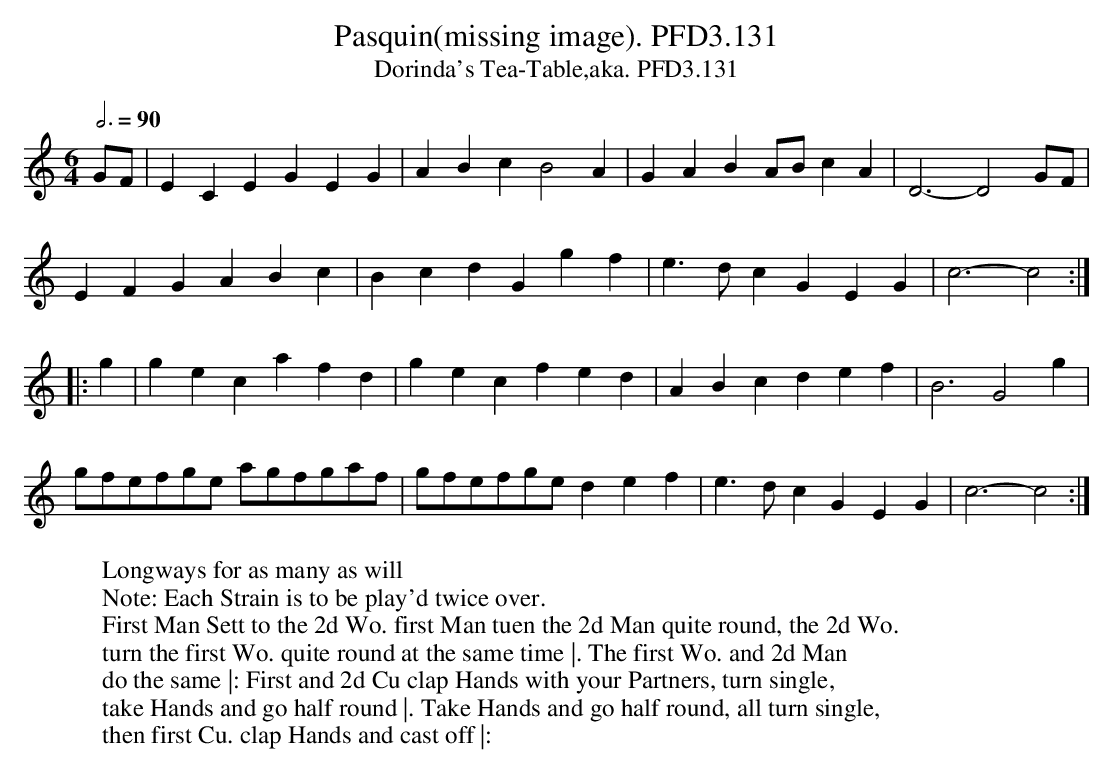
X:1
T:Pasquin(missing image). PFD3.131
T:Dorinda's Tea-Table,aka. PFD3.131
M:6/4
L:1/4
W:Longways for as many as will
W:Note: Each Strain is to be play'd twice over.
W:First Man Sett to the 2d Wo. first Man tuen the 2d Man quite round, the 2d Wo.
W:turn the first Wo. quite round at the same time |. The first Wo. and 2d Man
W:do the same |: First and 2d Cu clap Hands with your Partners, turn single,
W:take Hands and go half round |. Take Hands and go half round, all turn single,
W:then first Cu. clap Hands and cast off |:
Q:3/4=90
K:C
G/F/ | ECE GEG | ABc B2A | GAB A/B/cA | D3- D2G/F/ |
EFG ABc | Bcd Ggf | e>dc GEG | c3- c2 :|
|: g | gec afd | gec fed | ABc def | B3 G2g |
g/f/e/f/g/e/ a/g/f/g/a/f/ | g/f/e/f/g/e/ def | e>dc GEG | c3- c2 :|
